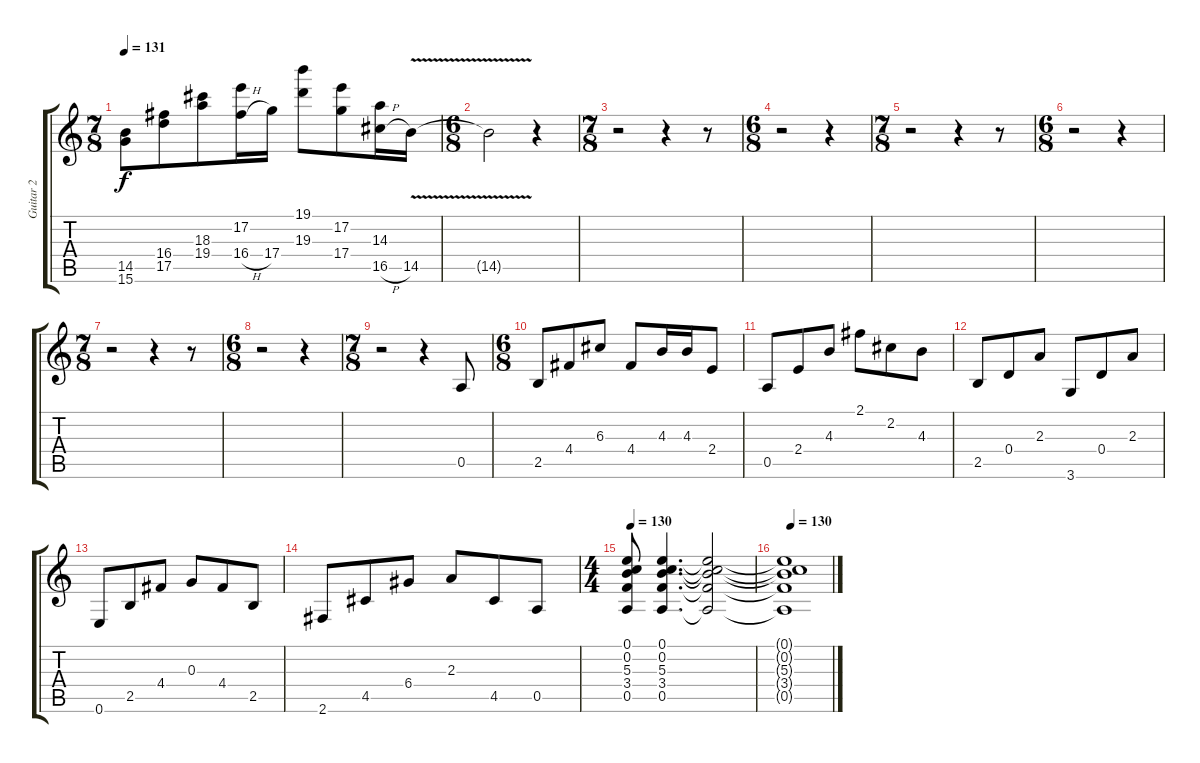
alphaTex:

\track ("Guitar 2" "Guitar 2") {instrument overdrivenguitar}
\staff {score tabs}
\tuning (E4 B3 G3 D3 A2 E2) {hide}
\ts (7 8)
\tempo 131
\clef g2
\ks c
(14.5 15.6).8{dy f} (16.4 17.5).8 (18.3 19.4).8 (17.2 16.4{h}).16 17.4.16 (19.1 19.3).8 (17.2 17.4).8 (14.3 16.5{h}).16 14.5{v}.16 |
\ts (6 8)
14.5{t}.2 r.4 |
\ts (7 8)
r.2 r.4 r.8 |
\ts (6 8)
r.2 r.4 |
\ts (7 8)
r.2 r.4 r.8 |
\ts (6 8)
r.2 r.4 |
\ts (7 8)
r.2 r.4 r.8 |
\ts (6 8)
r.2 r.4 |
\ts (7 8)
r.2 r.4 0.5.8 |
\ts (6 8)
2.5.8 4.4.8 6.3.8 4.4.8 4.3.16 4.3.16 2.4.8 |
0.5.8 2.4.8 4.3.8 2.1.8 2.2.8 4.3.8 |
2.5.8 0.4.8 2.3.8 3.6.8 0.4.8 2.3.8 |
0.6.8 2.5.8 4.4.8 0.3.8 4.4.8 2.5.8 |
2.6.8 4.5.8 6.4.8 2.3.8 4.5.8 0.5.8 |
\ts (4 4)
\tempo 130
(0.1 0.2 5.3 3.4 0.5).8 (0.1 0.2 5.3 3.4 0.5).4{d} (0.1{t} 0.2{t} 5.3{t} 3.4{t} 0.5{t}).2 |
\tempo 130
(0.1{t} 0.2{t} 5.3{t} 3.4{t} 0.5{t}).1
